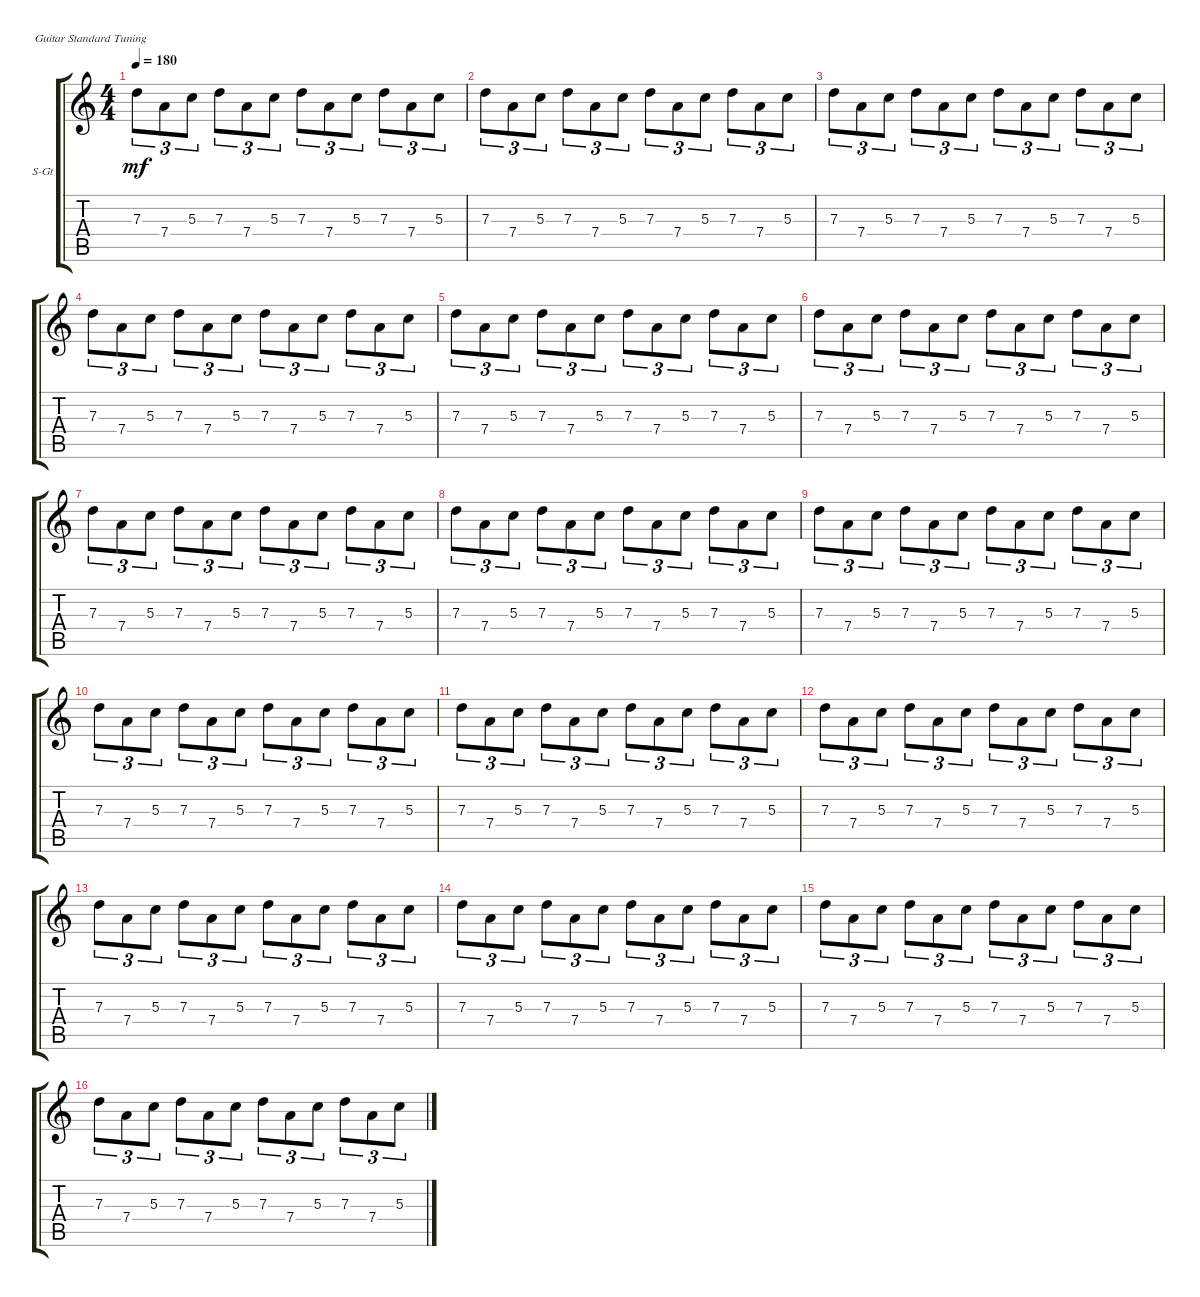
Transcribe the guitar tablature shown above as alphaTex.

\defaultSystemsLayout 4
\bracketExtendMode groupsimilarinstruments
\firstSystemTrackNameOrientation horizontal
\otherSystemsTrackNameOrientation horizontal
\track ("Steel Guitar" "S-Gt") {instrument acousticguitarsteel}
\staff {score tabs}
\tuning (E4 B3 G3 D3 A2 E2)
\ts (4 4)
\tempo 180
\clef g2
\ks c
7.3.8{tu (3 2) dy mf} 7.4.8{tu (3 2)} 5.3.8{tu (3 2)} 7.3.8{tu (3 2)} 7.4.8{tu (3 2)} 5.3.8{tu (3 2)} 7.3.8{tu (3 2)} 7.4.8{tu (3 2)} 5.3.8{tu (3 2)} 7.3.8{tu (3 2)} 7.4.8{tu (3 2)} 5.3.8{tu (3 2)} |
7.3.8{tu (3 2)} 7.4.8{tu (3 2)} 5.3.8{tu (3 2)} 7.3.8{tu (3 2)} 7.4.8{tu (3 2)} 5.3.8{tu (3 2)} 7.3.8{tu (3 2)} 7.4.8{tu (3 2)} 5.3.8{tu (3 2)} 7.3.8{tu (3 2)} 7.4.8{tu (3 2)} 5.3.8{tu (3 2)} |
7.3.8{tu (3 2)} 7.4.8{tu (3 2)} 5.3.8{tu (3 2)} 7.3.8{tu (3 2)} 7.4.8{tu (3 2)} 5.3.8{tu (3 2)} 7.3.8{tu (3 2)} 7.4.8{tu (3 2)} 5.3.8{tu (3 2)} 7.3.8{tu (3 2)} 7.4.8{tu (3 2)} 5.3.8{tu (3 2)} |
7.3.8{tu (3 2)} 7.4.8{tu (3 2)} 5.3.8{tu (3 2)} 7.3.8{tu (3 2)} 7.4.8{tu (3 2)} 5.3.8{tu (3 2)} 7.3.8{tu (3 2)} 7.4.8{tu (3 2)} 5.3.8{tu (3 2)} 7.3.8{tu (3 2)} 7.4.8{tu (3 2)} 5.3.8{tu (3 2)} |
7.3.8{tu (3 2)} 7.4.8{tu (3 2)} 5.3.8{tu (3 2)} 7.3.8{tu (3 2)} 7.4.8{tu (3 2)} 5.3.8{tu (3 2)} 7.3.8{tu (3 2)} 7.4.8{tu (3 2)} 5.3.8{tu (3 2)} 7.3.8{tu (3 2)} 7.4.8{tu (3 2)} 5.3.8{tu (3 2)} |
7.3.8{tu (3 2)} 7.4.8{tu (3 2)} 5.3.8{tu (3 2)} 7.3.8{tu (3 2)} 7.4.8{tu (3 2)} 5.3.8{tu (3 2)} 7.3.8{tu (3 2)} 7.4.8{tu (3 2)} 5.3.8{tu (3 2)} 7.3.8{tu (3 2)} 7.4.8{tu (3 2)} 5.3.8{tu (3 2)} |
7.3.8{tu (3 2)} 7.4.8{tu (3 2)} 5.3.8{tu (3 2)} 7.3.8{tu (3 2)} 7.4.8{tu (3 2)} 5.3.8{tu (3 2)} 7.3.8{tu (3 2)} 7.4.8{tu (3 2)} 5.3.8{tu (3 2)} 7.3.8{tu (3 2)} 7.4.8{tu (3 2)} 5.3.8{tu (3 2)} |
7.3.8{tu (3 2)} 7.4.8{tu (3 2)} 5.3.8{tu (3 2)} 7.3.8{tu (3 2)} 7.4.8{tu (3 2)} 5.3.8{tu (3 2)} 7.3.8{tu (3 2)} 7.4.8{tu (3 2)} 5.3.8{tu (3 2)} 7.3.8{tu (3 2)} 7.4.8{tu (3 2)} 5.3.8{tu (3 2)} |
7.3.8{tu (3 2)} 7.4.8{tu (3 2)} 5.3.8{tu (3 2)} 7.3.8{tu (3 2)} 7.4.8{tu (3 2)} 5.3.8{tu (3 2)} 7.3.8{tu (3 2)} 7.4.8{tu (3 2)} 5.3.8{tu (3 2)} 7.3.8{tu (3 2)} 7.4.8{tu (3 2)} 5.3.8{tu (3 2)} |
7.3.8{tu (3 2)} 7.4.8{tu (3 2)} 5.3.8{tu (3 2)} 7.3.8{tu (3 2)} 7.4.8{tu (3 2)} 5.3.8{tu (3 2)} 7.3.8{tu (3 2)} 7.4.8{tu (3 2)} 5.3.8{tu (3 2)} 7.3.8{tu (3 2)} 7.4.8{tu (3 2)} 5.3.8{tu (3 2)} |
7.3.8{tu (3 2)} 7.4.8{tu (3 2)} 5.3.8{tu (3 2)} 7.3.8{tu (3 2)} 7.4.8{tu (3 2)} 5.3.8{tu (3 2)} 7.3.8{tu (3 2)} 7.4.8{tu (3 2)} 5.3.8{tu (3 2)} 7.3.8{tu (3 2)} 7.4.8{tu (3 2)} 5.3.8{tu (3 2)} |
7.3.8{tu (3 2)} 7.4.8{tu (3 2)} 5.3.8{tu (3 2)} 7.3.8{tu (3 2)} 7.4.8{tu (3 2)} 5.3.8{tu (3 2)} 7.3.8{tu (3 2)} 7.4.8{tu (3 2)} 5.3.8{tu (3 2)} 7.3.8{tu (3 2)} 7.4.8{tu (3 2)} 5.3.8{tu (3 2)} |
7.3.8{tu (3 2)} 7.4.8{tu (3 2)} 5.3.8{tu (3 2)} 7.3.8{tu (3 2)} 7.4.8{tu (3 2)} 5.3.8{tu (3 2)} 7.3.8{tu (3 2)} 7.4.8{tu (3 2)} 5.3.8{tu (3 2)} 7.3.8{tu (3 2)} 7.4.8{tu (3 2)} 5.3.8{tu (3 2)} |
7.3.8{tu (3 2)} 7.4.8{tu (3 2)} 5.3.8{tu (3 2)} 7.3.8{tu (3 2)} 7.4.8{tu (3 2)} 5.3.8{tu (3 2)} 7.3.8{tu (3 2)} 7.4.8{tu (3 2)} 5.3.8{tu (3 2)} 7.3.8{tu (3 2)} 7.4.8{tu (3 2)} 5.3.8{tu (3 2)} |
7.3.8{tu (3 2)} 7.4.8{tu (3 2)} 5.3.8{tu (3 2)} 7.3.8{tu (3 2)} 7.4.8{tu (3 2)} 5.3.8{tu (3 2)} 7.3.8{tu (3 2)} 7.4.8{tu (3 2)} 5.3.8{tu (3 2)} 7.3.8{tu (3 2)} 7.4.8{tu (3 2)} 5.3.8{tu (3 2)} |
7.3.8{tu (3 2)} 7.4.8{tu (3 2)} 5.3.8{tu (3 2)} 7.3.8{tu (3 2)} 7.4.8{tu (3 2)} 5.3.8{tu (3 2)} 7.3.8{tu (3 2)} 7.4.8{tu (3 2)} 5.3.8{tu (3 2)} 7.3.8{tu (3 2)} 7.4.8{tu (3 2)} 5.3.8{tu (3 2)}
